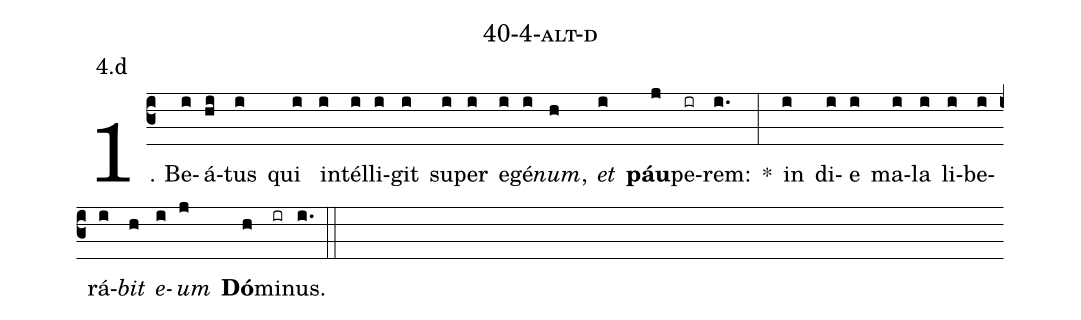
name: 40-4-alt-d;
annotation: 4.d;
%%
(c3)1. Be(i)á(hi)tus(i) qui(i) in(i)tél(i)li(i)git(i) su(i)per(i) e(i)gé(i)<i>num</i>,(h) <i>et</i>(i) <b>páu</b>(j)pe(ir)rem:(i.) *(:) in(i) di(i)e(i) ma(i)la(i) li(i)be(i)rá(i)<i>bit</i>(h) <i>e</i>(i)<i>um</i>(j) <b>Dó</b>(h)mi(ir)nus.(i.) (::)
